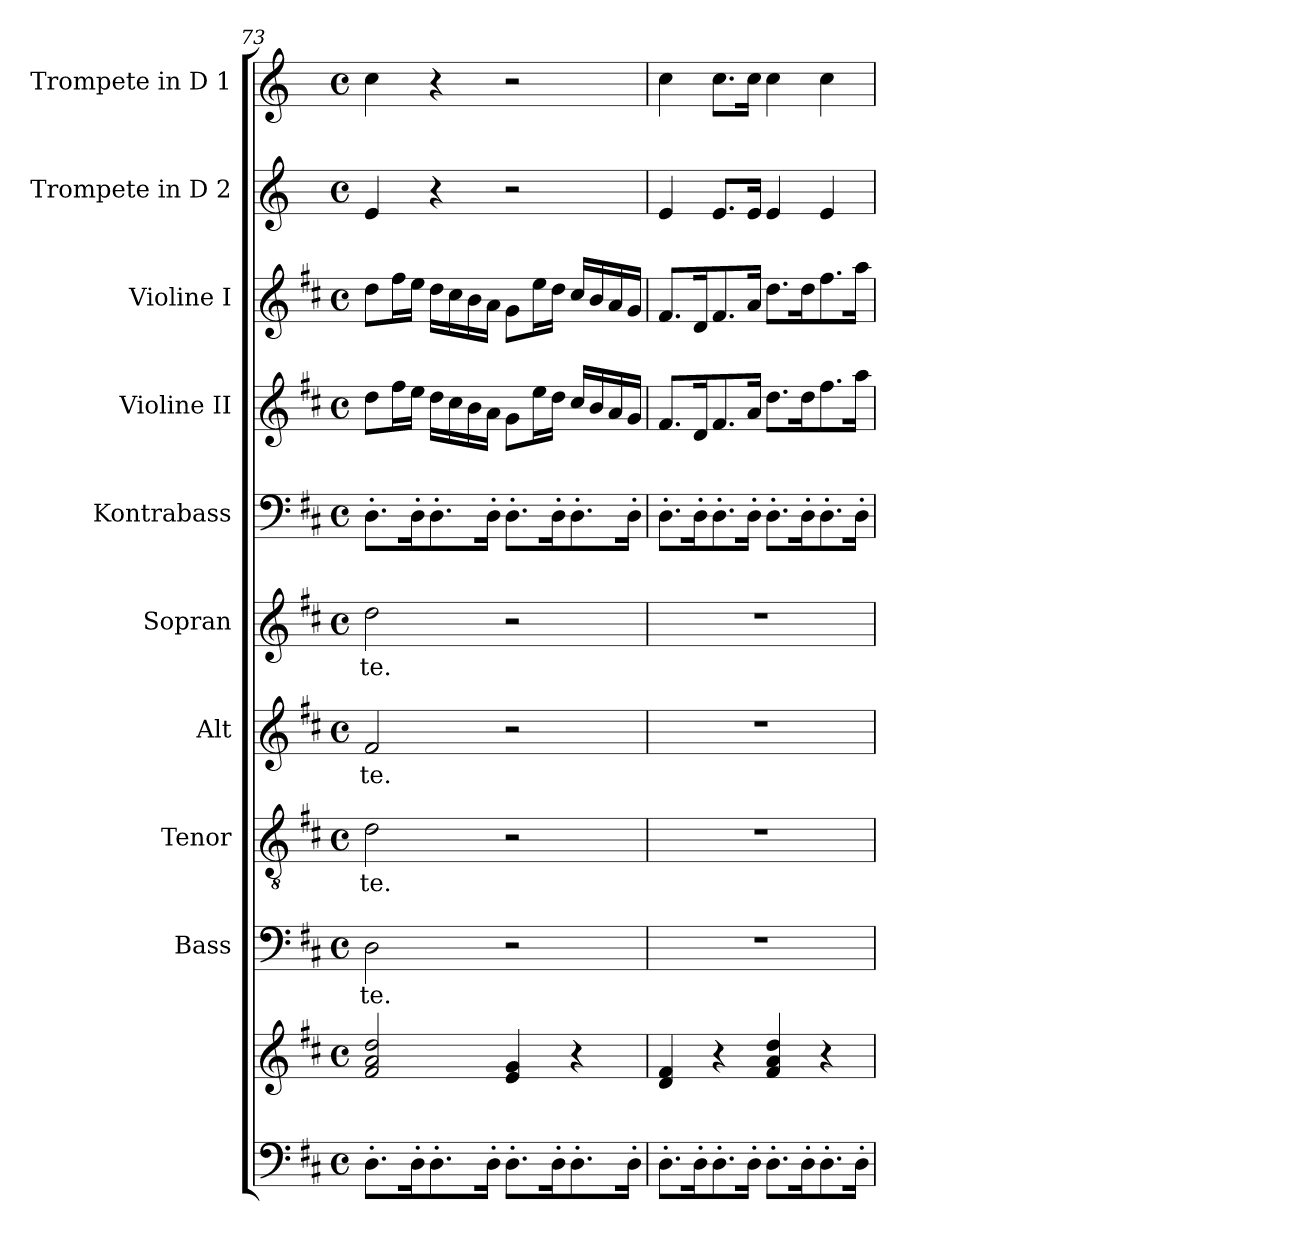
**kern	**kern	**kern	**text	**kern	**text	**kern	**text	**kern	**text	**kern	**kern	**kern	**kern	**kern
*part10	*part10	*part9	*part9	*part8	*part8	*part7	*part7	*part6	*part6	*part5	*part4	*part3	*part2	*part1
*staff11	*staff10	*staff9	*staff9	*staff8	*staff8	*staff7	*staff7	*staff6	*staff6	*staff5	*staff4	*staff3	*staff2	*staff1
*	*	*I"Bass	*	*I"Tenor	*	*I"Alt	*	*I"Sopran	*	*I"Kontrabass	*I"Violine II	*I"Violine I	*I"Trompete in D 2	*I"Trompete in D 1
*	*	*I'B.	*	*I'T.	*	*I'A.	*	*I'S.	*	*I'Kb.	*I'Vl. II	*I'Vl. I	*I'Trp. D 2	*I'Trp. D 1
*clefF4	*clefG2	*clefF4	*	*clefGv2	*	*clefG2	*	*clefG2	*	*clefF4	*clefG2	*clefG2	*clefG2	*clefG2
*	*	*	*	*	*	*	*	*	*	*ITrd7c12	*	*	*ITrd-1c-2	*ITrd-1c-2
*k[f#c#]	*k[f#c#]	*k[f#c#]	*	*k[f#c#]	*	*k[f#c#]	*	*k[f#c#]	*	*k[f#c#]	*k[f#c#]	*k[f#c#]	*k[f#c#]	*k[f#c#]
*D:	*D:	*D:	*	*D:	*	*D:	*	*D:	*	*D:	*D:	*D:	*D:	*D:
*M4/4	*M4/4	*M4/4	*	*M4/4	*	*M4/4	*	*M4/4	*	*M4/4	*M4/4	*M4/4	*M4/4	*M4/4
*met(c)	*met(c)	*met(c)	*	*met(c)	*	*met(c)	*	*met(c)	*	*met(c)	*met(c)	*met(c)	*met(c)	*met(c)
=73	=73	=73	=73	=73	=73	=73	=73	=73	=73	=73	=73	=73	=73	=73
!	!	!	!LO:LY:b	!	!LO:LY:b	!	!LO:LY:b	!	!LO:LY:b	!	!	!	!	!
8.D'>\L	2f#/ 2a/ 2dd/	2D\	-te.	2d\	-te.	2f#/	-te.	2dd\	-te.	8.DD'>\L	8dd\L	8dd\L	4f#/	4dd\
.	.	.	.	.	.	.	.	.	.	.	16ff#\L	16ff#\L	.	.
16D'>\k	.	.	.	.	.	.	.	.	.	16DD'>\k	16ee\JJ	16ee\JJ	.	.
8.D'>\	.	.	.	.	.	.	.	.	.	8.DD'>\	16dd\LL	16dd\LL	4r	4r
.	.	.	.	.	.	.	.	.	.	.	16cc#\	16cc#\	.	.
.	.	.	.	.	.	.	.	.	.	.	16b\	16b\	.	.
16D'>\Jk	.	.	.	.	.	.	.	.	.	16DD'>\Jk	16a\JJ	16a\JJ	.	.
8.D'>\L	4e/ 4g/	2r	.	2r	.	2r	.	2r	.	8.DD'>\L	8g\L	8g\L	2r	2r
.	.	.	.	.	.	.	.	.	.	.	16ee\L	16ee\L	.	.
16D'>\k	.	.	.	.	.	.	.	.	.	16DD'>\k	16dd\JJ	16dd\JJ	.	.
8.D'>\	4r	.	.	.	.	.	.	.	.	8.DD'>\	16cc#/LL	16cc#/LL	.	.
.	.	.	.	.	.	.	.	.	.	.	16b/	16b/	.	.
.	.	.	.	.	.	.	.	.	.	.	16a/	16a/	.	.
16D'>\Jk	.	.	.	.	.	.	.	.	.	16DD'>\Jk	16g/JJ	16g/JJ	.	.
=74	=74	=74	=74	=74	=74	=74	=74	=74	=74	=74	=74	=74	=74	=74
8.D'>\L	4d/ 4f#/	1r	.	1r	.	1r	.	1r	.	8.DD'>\L	8.f#/L	8.f#/L	4f#/	4dd\
16D'>\k	.	.	.	.	.	.	.	.	.	16DD'>\k	16d/k	16d/k	.	.
8.D'>\	4r	.	.	.	.	.	.	.	.	8.DD'>\	8.f#/	8.f#/	8.f#/L	8.dd\L
16D'>\Jk	.	.	.	.	.	.	.	.	.	16DD'>\Jk	16a/Jk	16a/Jk	16f#/Jk	16dd\Jk
8.D'>\L	4f#/ 4a/ 4dd/	.	.	.	.	.	.	.	.	8.DD'>\L	8.dd\L	8.dd\L	4f#/	4dd\
16D'>\k	.	.	.	.	.	.	.	.	.	16DD'>\k	16dd\k	16dd\k	.	.
8.D'>\	4r	.	.	.	.	.	.	.	.	8.DD'>\	8.ff#\	8.ff#\	4f#/	4dd\
16D'>\Jk	.	.	.	.	.	.	.	.	.	16DD'>\Jk	16aa\Jk	16aa\Jk	.	.
=	=	=	=	=	=	=	=	=	=	=	=	=	=	=
*-	*-	*-	*-	*-	*-	*-	*-	*-	*-	*-	*-	*-	*-	*-
